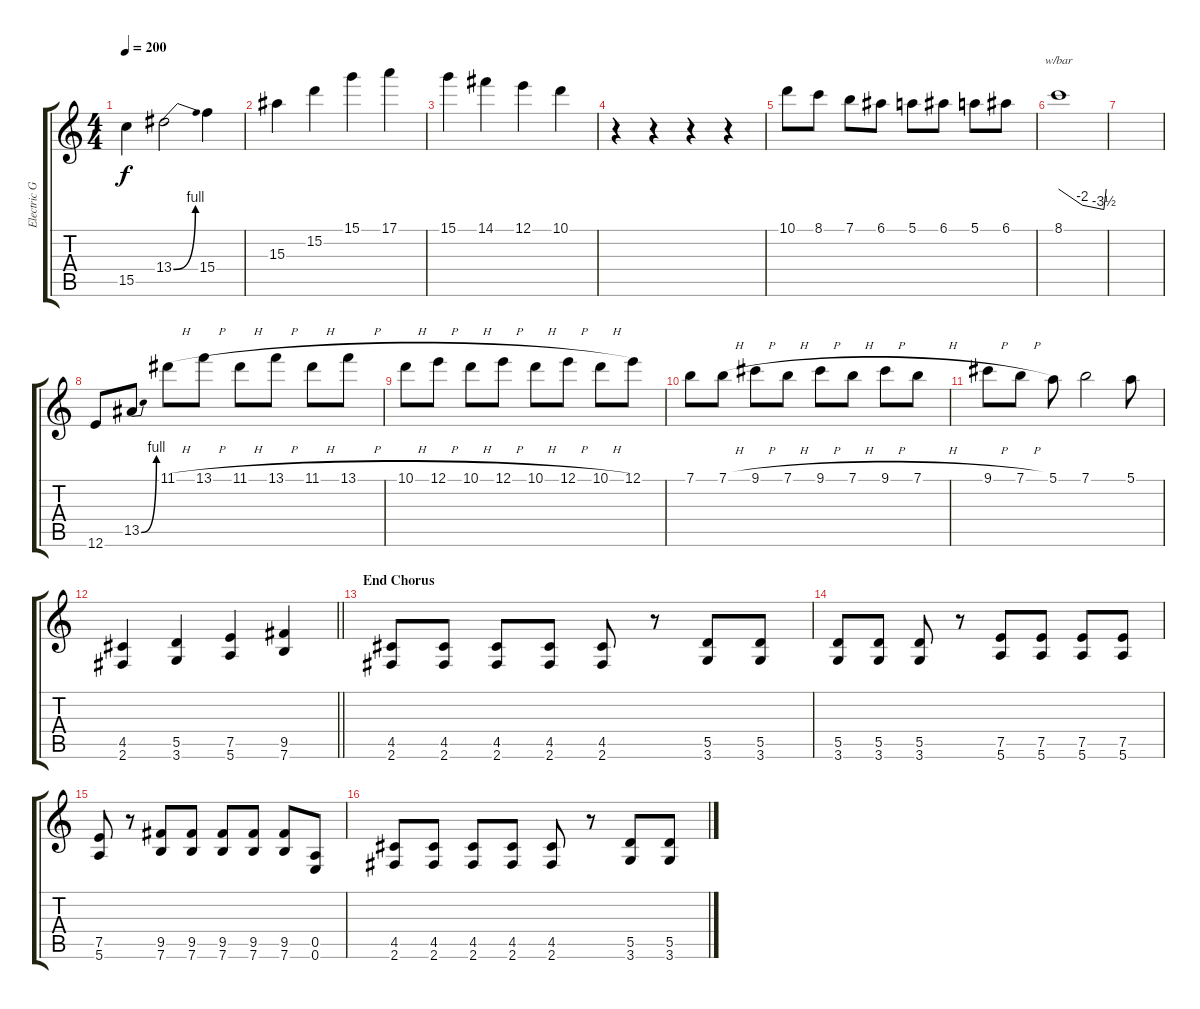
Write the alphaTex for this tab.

\track ("Electric Guitar 1" "Electric G") {instrument distortionguitar}
\staff {score tabs}
\tuning (E4 B3 G3 D3 A2 E2) {hide}
\ts (4 4)
\tempo 200
\clef g2
\ks c
15.5.4{dy f} 13.4{be (bend 0 0 60 4)}.2 15.4.4 |
15.3.4 15.2.4 15.1.4 17.1.4 |
15.1.4 14.1.4 12.1.4 10.1.4 |
r.4 r.4 r.4 r.4 |
10.1.8 8.1.8 7.1.8 6.1.8 5.1.8 6.1.8 5.1.8 6.1.8 |
8.1.1{tbe (custom default 0 0 30 -8 57 -14 60 0)} |
|
12.6.8 13.5{be (bend 0 0 60 4)}.8 11.1{h}.8 13.1{h}.8 11.1{h}.8 13.1{h}.8 11.1{h}.8 13.1{h}.8 |
10.1{h}.8 12.1{h}.8 10.1{h}.8 12.1{h}.8 10.1{h}.8 12.1{h}.8 10.1{h}.8 12.1.8 |
7.1.8 7.1{h}.8 9.1{h}.8 7.1{h}.8 9.1{h}.8 7.1{h}.8 9.1{h}.8 7.1{h}.8 |
9.1{h}.8 7.1{h}.8 5.1.8 7.1.2 5.1.8 |
\barLineRight lightlight
(4.5 2.6).4 (5.5 3.6).4 (7.5 5.6).4 (9.5 7.6).4 |
\section ("" "End Chorus")
(4.5 2.6).8 (4.5 2.6).8 (4.5 2.6).8 (4.5 2.6).8 (4.5 2.6).8 r.8 (5.5 3.6).8 (5.5 3.6).8 |
(5.5 3.6).8 (5.5 3.6).8 (5.5 3.6).8 r.8 (7.5 5.6).8 (7.5 5.6).8 (7.5 5.6).8 (7.5 5.6).8 |
(7.5 5.6).8 r.8 (9.5 7.6).8 (9.5 7.6).8 (9.5 7.6).8 (9.5 7.6).8 (9.5 7.6).8 (0.5 0.6).8 |
(4.5 2.6).8 (4.5 2.6).8 (4.5 2.6).8 (4.5 2.6).8 (4.5 2.6).8 r.8 (5.5 3.6).8 (5.5 3.6).8
